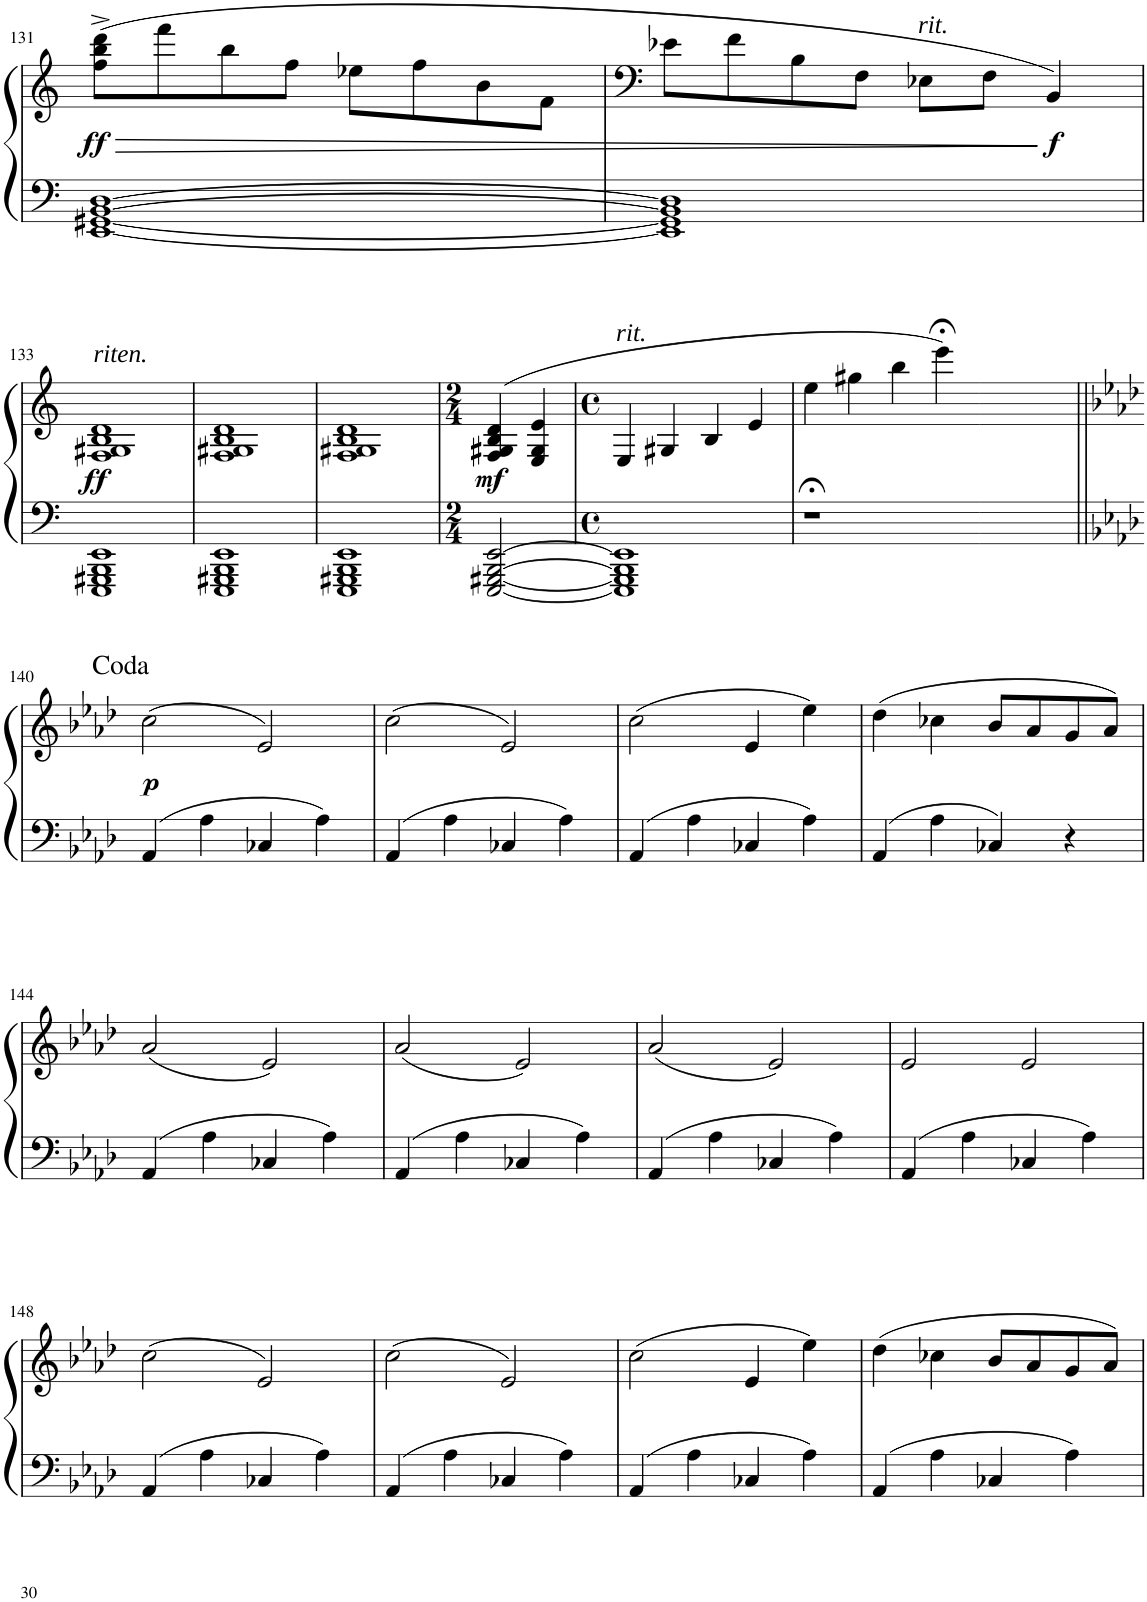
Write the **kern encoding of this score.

**kern	**kern	**dynam
*part1	*part1	*part1
*staff2	*staff1	*staff1/2
!!LO:PB:g=z
*clefF4	*clefG2	*
*k[]	*k[]	*
*C:	*C:	*
*M4/4	*M4/4	*
*met(c)	*met(c)	*
=131	=131	=131
!	!	!LO:HP:b
!	!	!LO:DY:n=1:b
[1EE [1GG#X [1BB [1D	(>8ff\^ 8bb\^ 8ddd\^L	> ff
.	8fff\	.
.	8bb\	.
.	8ff\J	.
.	8ee-X\L	.
.	8ff\	.
.	8b\	.
.	8f\J	.
=132	=132	=132
1EE] 1GG#] 1BB] 1D]	8e-X\L	.
.	8f\	.
.	8B\	.
.	8F\J	.
!	!LO:TX:a:i:t=rit.	!
.	8E-X\L	.
.	8F\J	.
!	!	!LO:DY:n=1:b
.	4BB/)	] f
!!LO:LB:g=z
=133	=133	=133
!	!LO:TX:a:i:t=riten.	!
!	!	!LO:DY:b
1EEE 1GGG#X 1BBB 1EE	1F 1G#X 1B 1d	ff
=134	=134	=134
1EEE 1GGG#X 1BBB 1EE	1F 1G#X 1B 1d	.
=135	=135	=135
1EEE 1GGG#X 1BBB 1EE	1F 1G#X 1B 1d	.
=136	=136	=136
*M2/4	*M2/4	*
!	!	!LO:DY:b
[2EEE/ [2GGG#X/ [2BBB/ [2EE/	(>4F/ 4G#X/ 4B/ 4d/	mf
.	4E/ 4G#/ 4e/	.
=137	=137	=137
*M4/4	*M4/4	*
*met(c)	*met(c)	*
!	!LO:TX:a:i:t=rit.	!
1EEE] 1GGG#] 1BBB] 1EE]	4E/	.
.	4G#X/	.
.	4B/	.
.	4e/	.
=138	=138	=138
1r;<	4ee\	.
.	4gg#X\	.
.	4bb\	.
.	4eee;<\)	.
=139-	=139-	=139-
1ryy	1ryy	.
!!LO:LB:g=z
=140||	=140||	=140||
*k[b-e-a-d-]	*k[b-e-a-d-]	*
*A-:	*A-:	*
!	!	!LO:DY:b
4AA-/	(>2cc\	p
4A-\	.	.
4C-X/	2e-/)	.
4A-\	.	.
=141	=141	=141
4AA-/	(>2cc\	.
4A-\	.	.
4C-X/	2e-/)	.
4A-\	.	.
=142	=142	=142
4AA-/	(>2cc\	.
4A-\	.	.
4C-X/	4e-/	.
4A-\	4ee-\)	.
=143	=143	=143
4AA-/	(>4dd-\	.
4A-\	4cc-X\	.
4C-X/	8b-/L	.
.	8a-/	.
4r	8g/	.
.	8a-/J)	.
!!LO:LB:g=z
=144	=144	=144
4AA-/	(<2a-/	.
4A-\	.	.
4C-X/	2e-/)	.
4A-\	.	.
=145	=145	=145
4AA-/	(<2a-/	.
4A-\	.	.
4C-X/	2e-/)	.
4A-\	.	.
=146	=146	=146
4AA-/	(<2a-/	.
4A-\	.	.
4C-X/	2e-/)	.
4A-\	.	.
=147	=147	=147
4AA-/	2e-/	.
4A-\	.	.
4C-X/	2e-/	.
4A-\	.	.
!!LO:LB:g=z
=148	=148	=148
4AA-/	(>2cc\	.
4A-\	.	.
4C-X/	2e-/)	.
4A-\	.	.
=149	=149	=149
4AA-/	(>2cc\	.
4A-\	.	.
4C-X/	2e-/)	.
4A-\	.	.
=150	=150	=150
4AA-/	(>2cc\	.
4A-\	.	.
4C-X/	4e-/	.
4A-\	4ee-\)	.
=151	=151	=151
4AA-/	(>4dd-\	.
4A-\	4cc-X\	.
4C-X/	8b-/L	.
.	8a-/	.
4A-\	8g/	.
.	8a-/J)	.
=	=	=
*-	*-	*-
